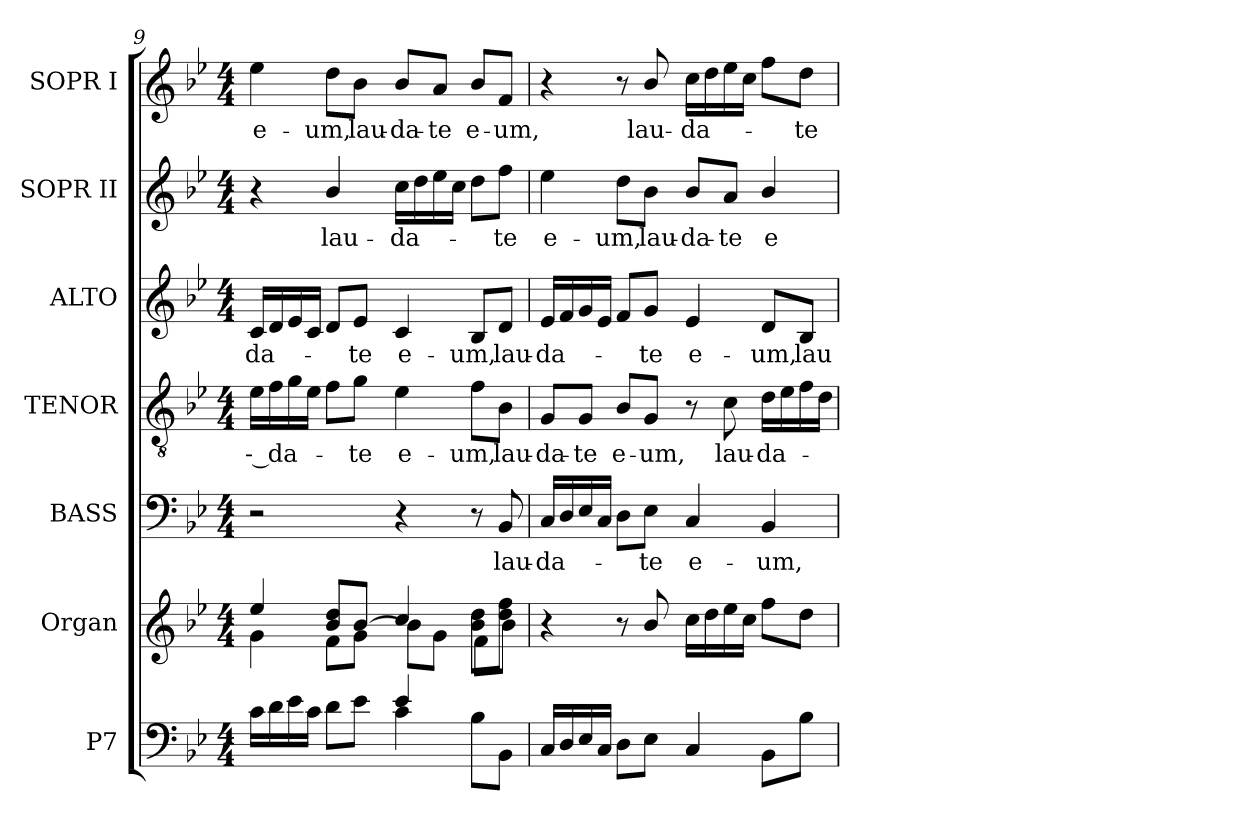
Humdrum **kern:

**kern	**kern	**kern	**text	**kern	**text	**kern	**text	**kern	**text	**kern	**text
*part7	*part6	*part5	*part5	*part4	*part4	*part3	*part3	*part2	*part2	*part1	*part1
*staff7	*staff6	*staff5	*staff5	*staff4	*staff4	*staff3	*staff3	*staff2	*staff2	*staff1	*staff1
*I"P7	*I"Organ	*I"BASS	*	*I"TENOR	*	*I"ALTO	*	*I"SOPR  II	*	*I"SOPR  I	*
*	*	*I'B.	*	*I'T.	*	*I'A.	*	*I'S.	*	*I'S.	*
!!LO:LB:g=z
*clefF4	*clefG2	*clefF4	*	*clefGv2	*	*clefG2	*	*clefG2	*	*clefG2	*
*	*	*	*	*ITrd7c12	*	*	*	*	*	*	*
*k[b-e-]	*k[b-e-]	*k[b-e-]	*	*k[b-e-]	*	*k[b-e-]	*	*k[b-e-]	*	*k[b-e-]	*
*B-:	*B-:	*B-:	*	*B-:	*	*B-:	*	*B-:	*	*B-:	*
*M4/4	*M4/4	*M4/4	*	*M4/4	*	*M4/4	*	*M4/4	*	*M4/4	*
=9	=9	=9	=9	=9	=9	=9	=9	=9	=9	=9	=9
*^	*^	*	*	*	*	*	*	*	*	*	*
!	!	!	!	!	!	!	!LO:LY:b:color=#000000	!	!	!	!	!	!
!	!	!	!	!	!	!	!	!	!LO:LY:b:color=#000000	!	!	!	!
!	!	!	!	!	!	!	!	!	!	!	!	!	!LO:LY:b:color=#000000
16ci\LL	2ryy	4ee-i/	4gi\	2r	.	16E-i\LL	-- da-	16ci/LL	-da-	4r	.	4ee-i\	e-
16di\	.	.	.	.	.	16Fi\	.	16di/	.	.	.	.	.
16e-i\	.	.	.	.	.	16Gi\	.	16e-i/	.	.	.	.	.
16ci\JJ	.	.	.	.	.	16E-i\JJ	.	16ci/JJ	.	.	.	.	.
!	!	!	!	!	!	!	!	!	!	!	!LO:LY:b:color=#000000	!	!
!	!	!	!	!	!	!	!	!	!	!	!	!	!LO:LY:b:color=#000000
8di\L	.	8b-i/ 8ddiL	8fi\L	.	.	8Fi\L	.	8di/L	.	4b-i/	lau-	8ddi\L	-um,
!	!	!	!	!	!	!	!LO:LY:b:color=#000000	!	!	!	!	!	!
!	!	!	!	!	!	!	!	!	!LO:LY:b:color=#000000	!	!	!	!
!	!	!	!	!	!	!	!	!	!	!	!	!	!LO:LY:b:color=#000000
8e-i\J	.	[8b-i/J	8gi\J	.	.	8Gi\J	-te	8e-i/J	-te	.	.	8b-i\J	lau-
!	!	!	!	!	!	!	!LO:LY:b:color=#000000	!	!	!	!	!	!
!	!	!	!	!	!	!	!	!	!LO:LY:b:color=#000000	!	!	!	!
!	!	!	!	!	!	!	!	!	!	!	!LO:LY:b:color=#000000	!	!
!	!	!	!	!	!	!	!	!	!	!	!	!	!LO:LY:b:color=#000000
4e-i/	4ci\	4cci/	8b-i\L]	4r	.	4E-i\	e-	4ci/	e-	16cci\LL	-da-	8b-i/L	-da-
.	.	.	.	.	.	.	.	.	.	16ddi\	.	.	.
!	!	!	!	!	!	!	!	!	!	!	!	!	!LO:LY:b:color=#000000
.	.	.	8gi\J	.	.	.	.	.	.	16ee-i\	.	8ai/J	-te
.	.	.	.	.	.	.	.	.	.	16cci\JJ	.	.	.
!	!	!	!	!	!	!	!LO:LY:b:color=#000000	!	!	!	!	!	!
!	!	!	!	!	!	!	!	!	!LO:LY:b:color=#000000	!	!	!	!
!	!	!	!	!	!	!	!	!	!	!	!	!	!LO:LY:b:color=#000000
8B-i\L	4ryy	8b-i\ 8ddiL	8fi\L	8r	.	8Fi\L	-um,	8B-i/L	-um,	8ddi\L	.	8b-i/L	e-
!	!	!	!	!	!LO:LY:b:color=#000000	!	!	!	!	!	!	!	!
!	!	!	!	!	!	!	!LO:LY:b:color=#000000	!	!	!	!	!	!
!	!	!	!	!	!	!	!	!	!LO:LY:b:color=#000000	!	!	!	!
!	!	!	!	!	!	!	!	!	!	!	!LO:LY:b:color=#000000	!	!
!	!	!	!	!	!	!	!	!	!	!	!	!	!LO:LY:b:color=#000000
8BB-i\J	.	8ddi\ 8ffiJ	8b-i\J	8BB-i/	lau-	8BB-i\J	lau-	8di/J	lau-	8ffi\J	-te	8fi/J	-um,
*v	*v	*	*	*	*	*	*	*	*	*	*	*	*
*	*v	*v	*	*	*	*	*	*	*	*	*	*
=10	=10	=10	=10	=10	=10	=10	=10	=10	=10	=10	=10
*	*^	*	*	*	*	*	*	*	*	*	*
!	!	!	!	!LO:LY:b:color=#000000	!	!	!	!	!	!	!	!
*	*v	*v	*	*	*	*	*	*	*	*	*	*
*	*^	*	*	*	*	*	*	*	*	*	*
!	!	!	!	!	!	!LO:LY:b:color=#000000	!	!	!	!	!	!
*	*v	*v	*	*	*	*	*	*	*	*	*	*
*	*^	*	*	*	*	*	*	*	*	*	*
!	!	!	!	!	!	!	!	!LO:LY:b:color=#000000	!	!	!	!
*	*v	*v	*	*	*	*	*	*	*	*	*	*
*	*^	*	*	*	*	*	*	*	*	*	*
!	!	!	!	!	!	!	!	!	!	!LO:LY:b:color=#000000	!	!
*	*v	*v	*	*	*	*	*	*	*	*	*	*
16Ci/LL	4r	16Ci/LL	-da-	8GGi/L	-da-	16e-i/LL	-da-	4ee-i\	e-	4r	.
16Di/	.	16Di/	.	.	.	16fi/	.	.	.	.	.
!	!	!	!	!	!LO:LY:b:color=#000000	!	!	!	!	!	!
16E-i/	.	16E-i/	.	8GGi/J	-te	16gi/	.	.	.	.	.
16Ci/JJ	.	16Ci/JJ	.	.	.	16e-i/JJ	.	.	.	.	.
!	!	!	!	!	!LO:LY:b:color=#000000	!	!	!	!	!	!
!	!	!	!	!	!	!	!	!	!LO:LY:b:color=#000000	!	!
8Di\L	8r	8Di\L	.	8BB-i/L	e-	8fi/L	.	8ddi\L	-um,	8r	.
!	!	!	!LO:LY:b:color=#000000	!	!	!	!	!	!	!	!
!	!	!	!	!	!LO:LY:b:color=#000000	!	!	!	!	!	!
!	!	!	!	!	!	!	!LO:LY:b:color=#000000	!	!	!	!
!	!	!	!	!	!	!	!	!	!LO:LY:b:color=#000000	!	!
!	!	!	!	!	!	!	!	!	!	!	!LO:LY:b:color=#000000
8E-i\J	8b-i/	8E-i\J	-te	8GGi/J	-um,	8gi/J	-te	8b-i\J	lau-	8b-i/	lau-
!	!	!	!LO:LY:b:color=#000000	!	!	!	!	!	!	!	!
!	!	!	!	!	!	!	!LO:LY:b:color=#000000	!	!	!	!
!	!	!	!	!	!	!	!	!	!LO:LY:b:color=#000000	!	!
!	!	!	!	!	!	!	!	!	!	!	!LO:LY:b:color=#000000
4Ci/	16cci\LL	4Ci/	e-	8r	.	4e-i/	e-	8b-i/L	-da-	16cci\LL	-da-
.	16ddi\	.	.	.	.	.	.	.	.	16ddi\	.
!	!	!	!	!	!LO:LY:b:color=#000000	!	!	!	!	!	!
!	!	!	!	!	!	!	!	!	!LO:LY:b:color=#000000	!	!
.	16ee-i\	.	.	8Ci\	lau-	.	.	8ai/J	-te	16ee-i\	.
.	16cci\JJ	.	.	.	.	.	.	.	.	16cci\JJ	.
!	!	!	!LO:LY:b:color=#000000	!	!	!	!	!	!	!	!
!	!	!	!	!	!LO:LY:b:color=#000000	!	!	!	!	!	!
!	!	!	!	!	!	!	!LO:LY:b:color=#000000	!	!	!	!
!	!	!	!	!	!	!	!	!	!LO:LY:b:color=#000000	!	!
8BB-i\L	8ffi\L	4BB-i/	-um,	16Di\LL	-da-	8di/L	-um,	4b-i/	e-	8ffi\L	.
.	.	.	.	16E-i\	.	.	.	.	.	.	.
!	!	!	!	!	!	!	!LO:LY:b:color=#000000	!	!	!	!
!	!	!	!	!	!	!	!	!	!	!	!LO:LY:b:color=#000000
8B-i\J	8ddi\J	.	.	16Fi\	.	8B-i/J	lau-	.	.	8ddi\J	-te
.	.	.	.	16Di\JJ	.	.	.	.	.	.	.
=	=	=	=	=	=	=	=	=	=	=	=
*-	*-	*-	*-	*-	*-	*-	*-	*-	*-	*-	*-
